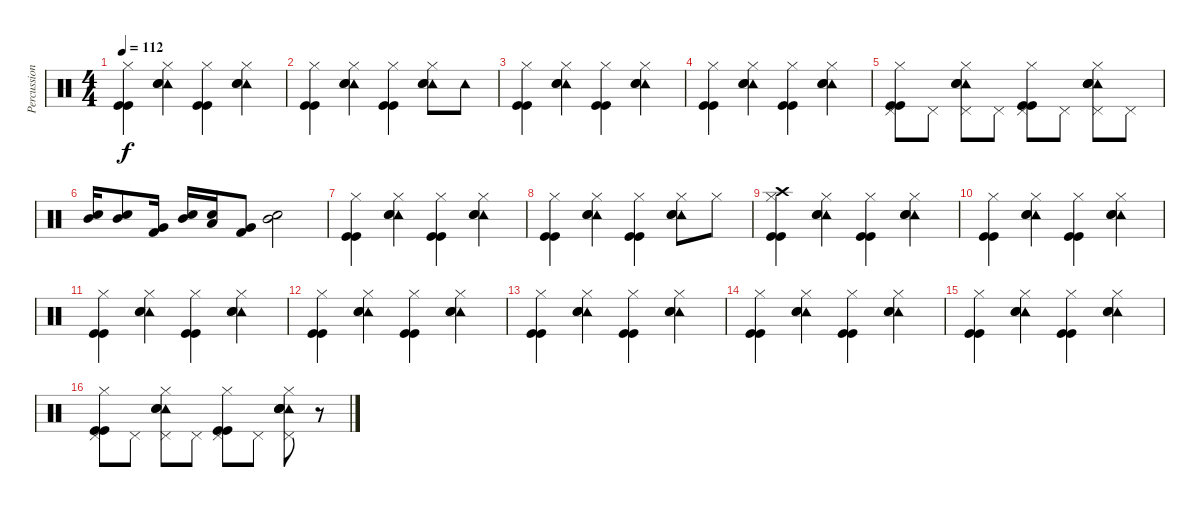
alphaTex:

\track ("Percussion" "Percussion") {instrument percussion}
\staff {score}
\articulation defaults
\ts (4 4)
\tempo 112
\clef neutral
\ks c
("Hi-Hat (closed)" "Kick (hit)" "Kick (hit)").4{dy f} ("Tambourine (hit)" "Hi-Hat (closed)" "Electric Snare (hit)" "Electric Snare (hit)").4 ("Hi-Hat (closed)" "Kick (hit)" "Kick (hit)").4 ("Tambourine (hit)" "Hi-Hat (closed)" "Electric Snare (hit)" "Electric Snare (hit)").4 |
("Hi-Hat (closed)" "Kick (hit)" "Kick (hit)").4 ("Tambourine (hit)" "Hi-Hat (closed)" "Electric Snare (hit)" "Electric Snare (hit)").4 ("Hi-Hat (closed)" "Kick (hit)" "Kick (hit)").4 ("Tambourine (hit)" "Hi-Hat (closed)" "Electric Snare (hit)" "Electric Snare (hit)").8 "Tambourine (hit)".8 |
("Hi-Hat (closed)" "Kick (hit)" "Kick (hit)").4 ("Tambourine (hit)" "Hi-Hat (closed)" "Electric Snare (hit)" "Electric Snare (hit)").4 ("Hi-Hat (closed)" "Kick (hit)" "Kick (hit)").4 ("Tambourine (hit)" "Hi-Hat (closed)" "Electric Snare (hit)" "Electric Snare (hit)").4 |
("Hi-Hat (closed)" "Kick (hit)" "Kick (hit)").4 ("Tambourine (hit)" "Hi-Hat (closed)" "Electric Snare (hit)" "Electric Snare (hit)").4 ("Hi-Hat (closed)" "Kick (hit)" "Kick (hit)").4 ("Tambourine (hit)" "Hi-Hat (closed)" "Electric Snare (hit)" "Electric Snare (hit)").4 |
("Pedal Hi-Hat (hit)" "Hi-Hat (closed)" "Kick (hit)" "Kick (hit)").8 "Pedal Hi-Hat (hit)".8 ("Tambourine (hit)" "Hi-Hat (closed)" "Electric Snare (hit)" "Pedal Hi-Hat (hit)" "Electric Snare (hit)").8 "Pedal Hi-Hat (hit)".8 ("Pedal Hi-Hat (hit)" "Hi-Hat (closed)" "Kick (hit)" "Kick (hit)").8 "Pedal Hi-Hat (hit)".8 ("Tambourine (hit)" "Hi-Hat (closed)" "Electric Snare (hit)" "Pedal Hi-Hat (hit)" "Electric Snare (hit)" "Snare (hit) 2").8 "Pedal Hi-Hat (hit)".8 |
("Mid Tom (hit)" "Electric Snare (hit)").16 ("Mid Tom (hit)" "Electric Snare (hit)").8 ("Very Low Tom (hit)" "Kick (hit) 2").16 ("Mid Tom (hit)" "Electric Snare (hit)").16 ("Low Tom (hit)" "Electric Snare (hit)").16 ("Very Low Tom (hit)" "Kick (hit) 2").8 ("Mid Tom (hit)" "Electric Snare (hit)").2 |
("Hi-Hat (closed)" "Kick (hit)" "Kick (hit)").4 ("Tambourine (hit)" "Hi-Hat (closed)" "Electric Snare (hit)" "Electric Snare (hit)").4 ("Hi-Hat (closed)" "Kick (hit)" "Kick (hit)").4 ("Tambourine (hit)" "Hi-Hat (closed)" "Electric Snare (hit)" "Electric Snare (hit)").4 |
("Hi-Hat (closed)" "Kick (hit)" "Kick (hit)").4 ("Tambourine (hit)" "Hi-Hat (closed)" "Electric Snare (hit)" "Electric Snare (hit)").4 ("Hi-Hat (closed)" "Kick (hit)" "Kick (hit)").4 ("Tambourine (hit)" "Hi-Hat (closed)" "Electric Snare (hit)" "Electric Snare (hit)").8 "Hi-Hat (closed)".8 |
("Crash high (hit)" "Hi-Hat (closed)" "Kick (hit)" "Kick (hit)").4 ("Tambourine (hit)" "Hi-Hat (closed)" "Electric Snare (hit)" "Electric Snare (hit)").4 ("Hi-Hat (closed)" "Kick (hit)" "Kick (hit)").4 ("Tambourine (hit)" "Hi-Hat (closed)" "Electric Snare (hit)" "Electric Snare (hit)").4 |
("Hi-Hat (closed)" "Kick (hit)" "Kick (hit)").4 ("Tambourine (hit)" "Hi-Hat (closed)" "Electric Snare (hit)" "Electric Snare (hit)").4 ("Hi-Hat (closed)" "Kick (hit)" "Kick (hit)").4 ("Tambourine (hit)" "Hi-Hat (closed)" "Electric Snare (hit)" "Electric Snare (hit)").4 |
("Hi-Hat (closed)" "Kick (hit)" "Kick (hit)").4 ("Tambourine (hit)" "Hi-Hat (closed)" "Electric Snare (hit)" "Electric Snare (hit)").4 ("Hi-Hat (closed)" "Kick (hit)" "Kick (hit)").4 ("Tambourine (hit)" "Hi-Hat (closed)" "Electric Snare (hit)" "Electric Snare (hit)").4 |
("Hi-Hat (closed)" "Kick (hit)" "Kick (hit)").4 ("Tambourine (hit)" "Hi-Hat (closed)" "Electric Snare (hit)" "Electric Snare (hit)").4 ("Hi-Hat (closed)" "Kick (hit)" "Kick (hit)").4 ("Tambourine (hit)" "Hi-Hat (closed)" "Electric Snare (hit)" "Electric Snare (hit)").4 |
("Hi-Hat (closed)" "Kick (hit)" "Kick (hit)").4 ("Tambourine (hit)" "Hi-Hat (closed)" "Electric Snare (hit)" "Electric Snare (hit)").4 ("Hi-Hat (closed)" "Kick (hit)" "Kick (hit)").4 ("Tambourine (hit)" "Hi-Hat (closed)" "Electric Snare (hit)" "Electric Snare (hit)").4 |
("Hi-Hat (closed)" "Kick (hit)" "Kick (hit)").4 ("Tambourine (hit)" "Hi-Hat (closed)" "Electric Snare (hit)" "Electric Snare (hit)").4 ("Hi-Hat (closed)" "Kick (hit)" "Kick (hit)").4 ("Tambourine (hit)" "Hi-Hat (closed)" "Electric Snare (hit)" "Electric Snare (hit)").4 |
("Hi-Hat (closed)" "Kick (hit)" "Kick (hit)").4 ("Tambourine (hit)" "Hi-Hat (closed)" "Electric Snare (hit)" "Electric Snare (hit)").4 ("Hi-Hat (closed)" "Kick (hit)" "Kick (hit)").4 ("Tambourine (hit)" "Hi-Hat (closed)" "Electric Snare (hit)" "Electric Snare (hit)").4 |
("Pedal Hi-Hat (hit)" "Hi-Hat (closed)" "Kick (hit)" "Kick (hit)").8 "Pedal Hi-Hat (hit)".8 ("Tambourine (hit)" "Hi-Hat (closed)" "Electric Snare (hit)" "Pedal Hi-Hat (hit)" "Electric Snare (hit)").8 "Pedal Hi-Hat (hit)".8 ("Pedal Hi-Hat (hit)" "Hi-Hat (closed)" "Kick (hit)" "Kick (hit)").8 "Pedal Hi-Hat (hit)".8 ("Tambourine (hit)" "Hi-Hat (closed)" "Electric Snare (hit)" "Pedal Hi-Hat (hit)" "Electric Snare (hit)" "Snare (hit) 2").8 r.8
